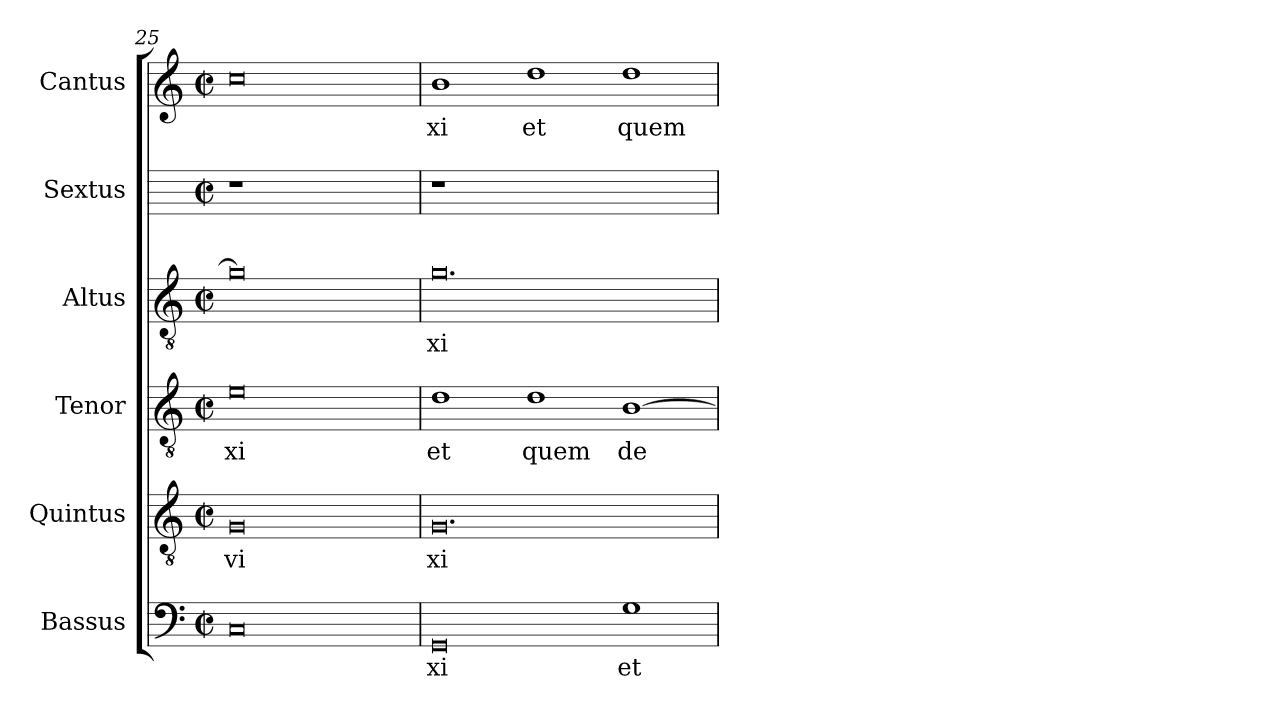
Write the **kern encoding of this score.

**kern	**text	**kern	**text	**kern	**text	**kern	**text	**kern	**kern	**text
*part6	*part6	*part5	*part5	*part4	*part4	*part3	*part3	*part2	*part1	*part1
*staff6	*staff6	*staff5	*staff5	*staff4	*staff4	*staff3	*staff3	*staff2	*staff1	*staff1
*I"Bassus	*	*I"Quintus	*	*I"Tenor	*	*I"Altus	*	*I"Sextus	*I"Cantus	*
*I'Bassus	*	*I'Quintus	*	*I'Tenor	*	*I'Altus	*	*	*I'Cantus	*
*clefF4	*	*clefGv2	*	*clefGv2	*	*clefGv2	*	*	*clefG2	*
*k[]	*	*k[]	*	*k[]	*	*k[]	*	*k[]	*k[]	*
*C:	*	*C:	*	*C:	*	*C:	*	*C:	*C:	*
*M2/2	*	*M2/2	*	*M2/2	*	*M2/2	*	*M2/2	*M2/2	*
*met(c|)	*	*met(c|)	*	*met(c|)	*	*met(c|)	*	*met(c|)	*met(c|)	*
=25	=25	=25	=25	=25	=25	=25	=25	=25	=25	=25
!	!LO:LY:b:cj	!	!LO:LY:b	!	!LO:LY:b	!	!LO:LY:b:cj	!	!	!LO:LY:b:cj
0C	.	0G	vi	0e	xi	0g]	.	1r	0cc	.
.	.	.	.	.	.	.	.	1ryy	.	.
=26	=26	=26	=26	=26	=26	=26	=26	=26	=26	=26
!	!LO:LY:b:cj	!	!LO:LY:b	!	!LO:LY:b	!	!LO:LY:b:cj	!	!	!LO:LY:b:cj
0GG	xi	0.G	xi	1d	et	0.g	xi	1r	1b	xi
!	!	!	!	!	!LO:LY:b	!	!	!	!	!LO:LY:b:cj
.	.	.	.	1d	quem	.	.	0ryy	1dd	et
!	!LO:LY:b:cj	!	!	!	!LO:LY:b	!	!	!	!	!LO:LY:b:cj
1G	et	.	.	[>1B	de	.	.	.	1dd	quem
=	=	=	=	=	=	=	=	=	=	=
*-	*-	*-	*-	*-	*-	*-	*-	*-	*-	*-
